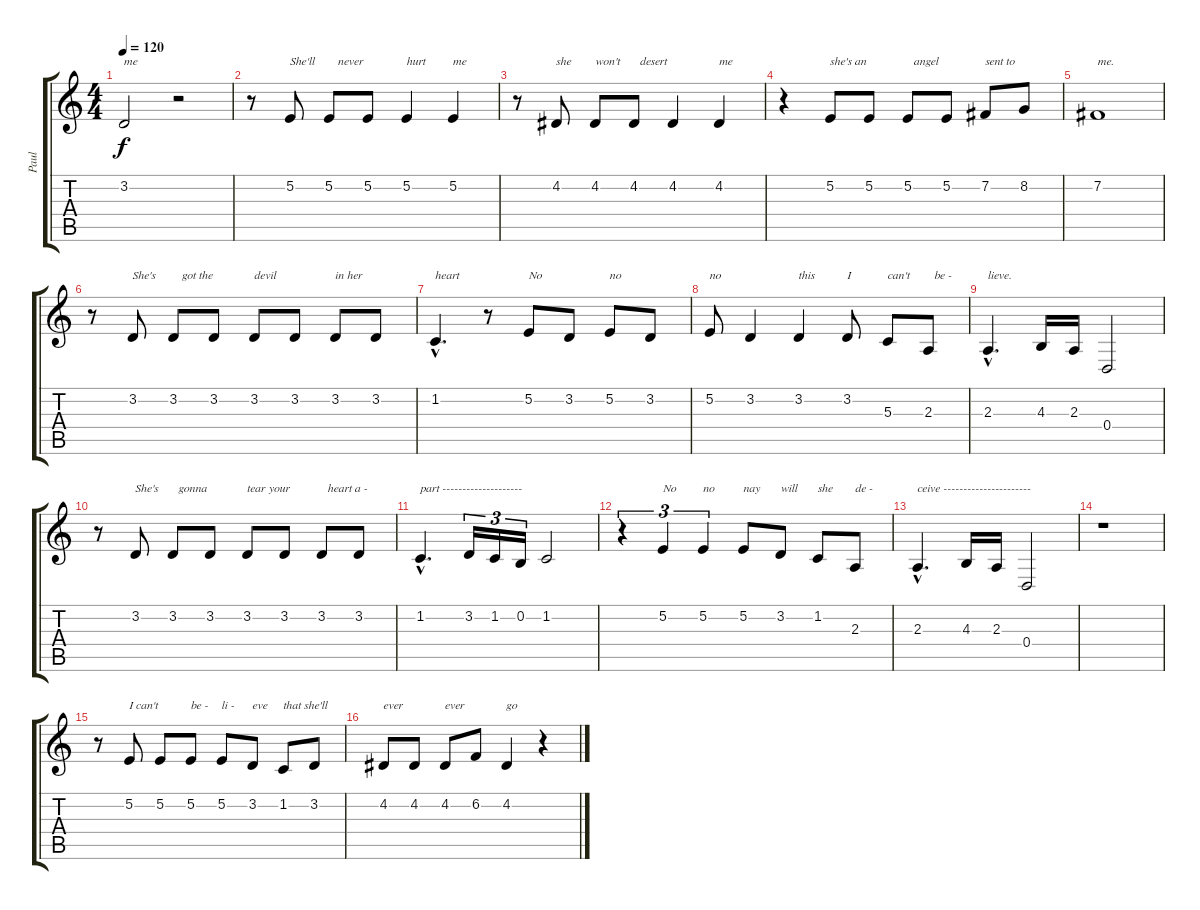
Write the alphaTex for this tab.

\track ("Paul" "Paul") {instrument clarinet}
\staff {score tabs}
\tuning (E4 B3 G3 D3 A2 E2) {hide}
\ts (4 4)
\tempo 120
\clef g2
\ks c
3.2.2{txt "me" dy f} r.2 |
r.8 5.2.8{txt "She'll"} 5.2.8{txt "   never"} 5.2.8 5.2.4{txt "hurt"} 5.2.4{txt "me"} |
r.8 4.2.8{txt "she"} 4.2.8{txt "won't"} 4.2.8{txt "  desert"} 4.2.4 4.2.4{txt "me"} |
r.4 5.2.8{txt "she's an"} 5.2.8 5.2.8{txt "  angel"} 5.2.8 7.2.8{txt "sent to"} 8.2.8 |
7.2.1{txt "me."} |
r.8 3.2.8{txt "She's"} 3.2.8{txt "   got the"} 3.2.8 3.2.8{txt "devil"} 3.2.8 3.2.8{txt "in her"} 3.2.8 |
1.2{hac}.4{d txt "heart"} r.8 5.2.8{txt "No"} 3.2.8 5.2.8{txt "no"} 3.2.8 |
5.2.8{txt "no"} 3.2.4 3.2.4{txt "this"} 3.2.8{txt "I"} 5.3.8{txt "can't"} 2.3.8{txt "  be -"} |
2.3{hac}.4{d txt "lieve."} 4.3.16 2.3.16 0.4.2 |
r.8 3.2.8{txt "She's"} 3.2.8{txt "  gonna"} 3.2.8 3.2.8{txt "tear your"} 3.2.8 3.2.8{txt "  heart a -"} 3.2.8 |
1.2{hac}.4{d txt "part --------------------"} 3.2.16{tu (3 2)} 1.2.16{tu (3 2)} 0.2.16{tu (3 2)} 1.2.2 |
r.4{tu (3 2)} 5.2.4{tu (3 2) txt "No"} 5.2.4{tu (3 2) txt "no"} 5.2.8{txt "nay"} 3.2.8{txt "will"} 1.2.8{txt "she"} 2.3.8{txt "de -"} |
2.3{hac}.4{d txt "ceive ----------------------"} 4.3.16 2.3.16 0.4.2 |
r.1 |
r.8 5.2.8{txt "I can't"} 5.2.8 5.2.8{txt "be -"} 5.2.8{txt "li -"} 3.2.8{txt "eve"} 1.2.8{txt "that she'll"} 3.2.8 |
4.2.8{txt "ever"} 4.2.8 4.2.8{txt "ever "} 6.2.8 4.2.4{txt "go"} r.4
